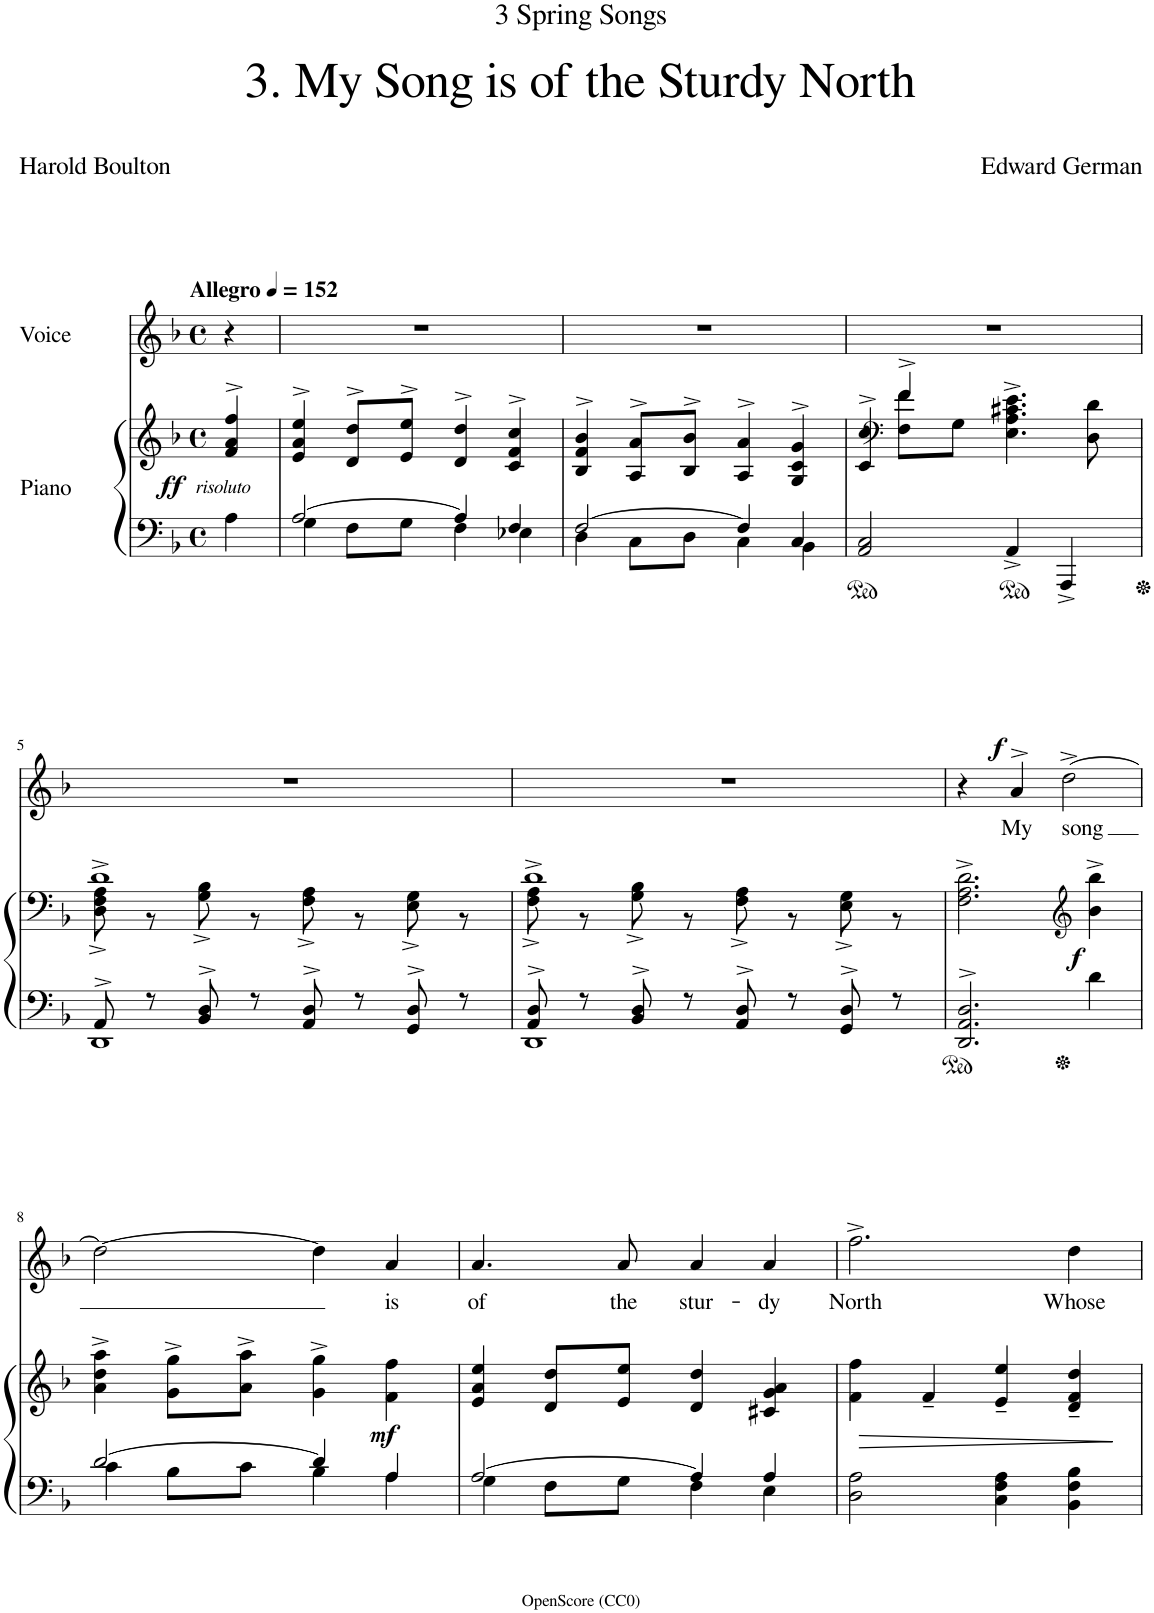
**kern	**kern	**dynam	**kern	**text	**dynam
*part2	*part2	*part2	*part1	*part1	*part1
*staff3	*staff2	*staff2/3	*staff1	*staff1	*staff1
*I"Piano	*	*	*I"Voice	*	*
*I'Pno	*	*	*	*	*
*clefF4	*clefG2	*	*clefG2	*	*
*k[b-]	*k[b-]	*	*k[b-]	*	*
*M4/4	*M4/4	*	*M4/4	*	*
*met(c)	*met(c)	*	*met(c)	*	*
*MM152	*MM152	*	*MM152	*	*
=1	=1	=1	=1	=1	=1
!	!	!	!LO:TX:a:B:t=Allegro	!	!
!	!	!LO:DY:b	!	!	!
!	!	!LO:DY:n=1:b	!	!	!
4A\	4f/^> 4a/^> 4ff/^>	ff other-dynamics	4r	.	.
=2	=2	=2	=2	=2	=2
*^	*	*	*	*	*
[2A/	4G\	4e/^> 4a/^> 4ee/^>	.	1r	.	.
.	8F\L	8d/^> 8dd/^>L	.	.	.	.
.	8G\J	8e/^> 8ee/^>J	.	.	.	.
4A/]	4F\	4d/^> 4dd/^>	.	.	.	.
4F/	4E-X\	4c/^> 4f/^> 4cc/^>	.	.	.	.
=3	=3	=3	=3	=3	=3	=3
[2F/	4D\	4B-/^> 4f/^> 4b-/^>	.	1r	.	.
.	8C\L	8A/^> 8a/^>L	.	.	.	.
.	8D\J	8B-/^> 8b-/^>J	.	.	.	.
4F/]	4C\	4A/^> 4a/^>	.	.	.	.
4C/	4BB-\	4G/^> 4c/^> 4g/^>	.	.	.	.
*v	*v	*	*	*	*	*
=4	=4	=4	=4	=4	=4
*	*^	*	*	*	*
2AA/ 2C/	4c/^> 4cc/^>	4ryy	.	1r	.	.
*	*clefF4	*	*	*	*	*
.	4f^/	8F\ 8f\L	.	.	.	.
.	.	8G\J	.	.	.	.
4AA^/	4.E\^ 4.A\^ 4.c#X\^ 4.e\^	2ryy	.	.	.	.
4AAA^/	.	.	.	.	.	.
.	8D\ 8d\	.	.	.	.	.
!!LO:LB:g=z
=5	=5	=5	=5	=5	=5	=5
*^	*	*	*	*	*	*
8AA^/	1DD	1d^	8D\^ 8F\^ 8A\^	.	1r	.	.
8r	.	.	8r	.	.	.	.
8BB-/^ 8D/^	.	.	8G\^ 8B-\^	.	.	.	.
8r	.	.	8r	.	.	.	.
8AA/^ 8D/^	.	.	8F\^ 8A\^	.	.	.	.
8r	.	.	8r	.	.	.	.
8GG/^ 8D/^	.	.	8E\^ 8G\^	.	.	.	.
8r	.	.	8r	.	.	.	.
=6	=6	=6	=6	=6	=6	=6	=6
8AA/^ 8D/^	1DD	1d^	8F\^ 8A\^	.	1r	.	.
8r	.	.	8r	.	.	.	.
8BB-/^ 8D/^	.	.	8G\^ 8B-\^	.	.	.	.
8r	.	.	8r	.	.	.	.
8AA/^ 8D/^	.	.	8F\^ 8A\^	.	.	.	.
8r	.	.	8r	.	.	.	.
8GG/^ 8D/^	.	.	8E\^ 8G\^	.	.	.	.
8r	.	.	8r	.	.	.	.
*v	*v	*	*	*	*	*	*
*	*v	*v	*	*	*	*
=7	=7	=7	=7	=7	=7
2.DD/^> 2.AA/^> 2.D/^>	2.F\^ 2.A\^ 2.d\^	.	4r	.	.
!	!	!	!	!LO:LY:b	!LO:DY:a
.	.	.	4a^>/	My	f
!	!	!	!	!LO:LY:b	!
.	.	.	[2dd^\	song	.
*	*clefG2	*	*	*	*
!	!	!LO:DY:b	!	!	!
4d\	4b-\^ 4bb-\^	f	.	.	.
!!LO:LB:g=z
=8	=8	=8	=8	=8	=8
*^	*	*	*	*	*
[2d/	4c\	4a\^> 4dd\^> 4aa\^>	.	2dd\_	.	.
.	8B-\L	8g\^> 8gg\^>L	.	.	.	.
.	8c\J	8a\^> 8aa\^>J	.	.	.	.
4d/]	4B-\	4g\^> 4gg\^>	.	4dd\]	.	.
!	!	!	!LO:DY:b	!	!LO:LY:b	!
4A/	4A\	4f\ 4ff\	mf	4a/	is	.
=9	=9	=9	=9	=9	=9	=9
!	!	!	!	!	!LO:LY:b	!
[2A/	4G\	4e/ 4a/ 4ee/	.	4.a/	of	.
.	8F\L	8d/ 8dd/L	.	.	.	.
!	!	!	!	!	!LO:LY:b	!
.	8G\J	8e/ 8ee/J	.	8a/	the	.
!	!	!	!	!	!LO:LY:b	!
4A/]	4F\	4d/ 4dd/	.	4a/	stur-	.
!	!	!	!	!	!LO:LY:b	!
4A/	4E\	4c#X/ 4g/ 4a/	.	4a/	-dy	.
=10	=10	=10	=10	=10	=10	=10
!	!	!	!LO:HP:b	!	!LO:LY:b	!
*v	*v	*	*	*	*	*
2D\ 2A\	4f\ 4ff\	>	2.ff^\	North	.
.	4f~/	.	.	.	.
4C\ 4F\ 4A\	4e/~ 4ee/~	.	.	.	.
!	!	!	!	!LO:LY:b	!
4BB-\ 4F\ 4B-\	4d/~ 4f/~ 4dd/~	.	4dd\	Whose	.
.	.	]	.	.	.
=	=	=	=	=	=
*-	*-	*-	*-	*-	*-
